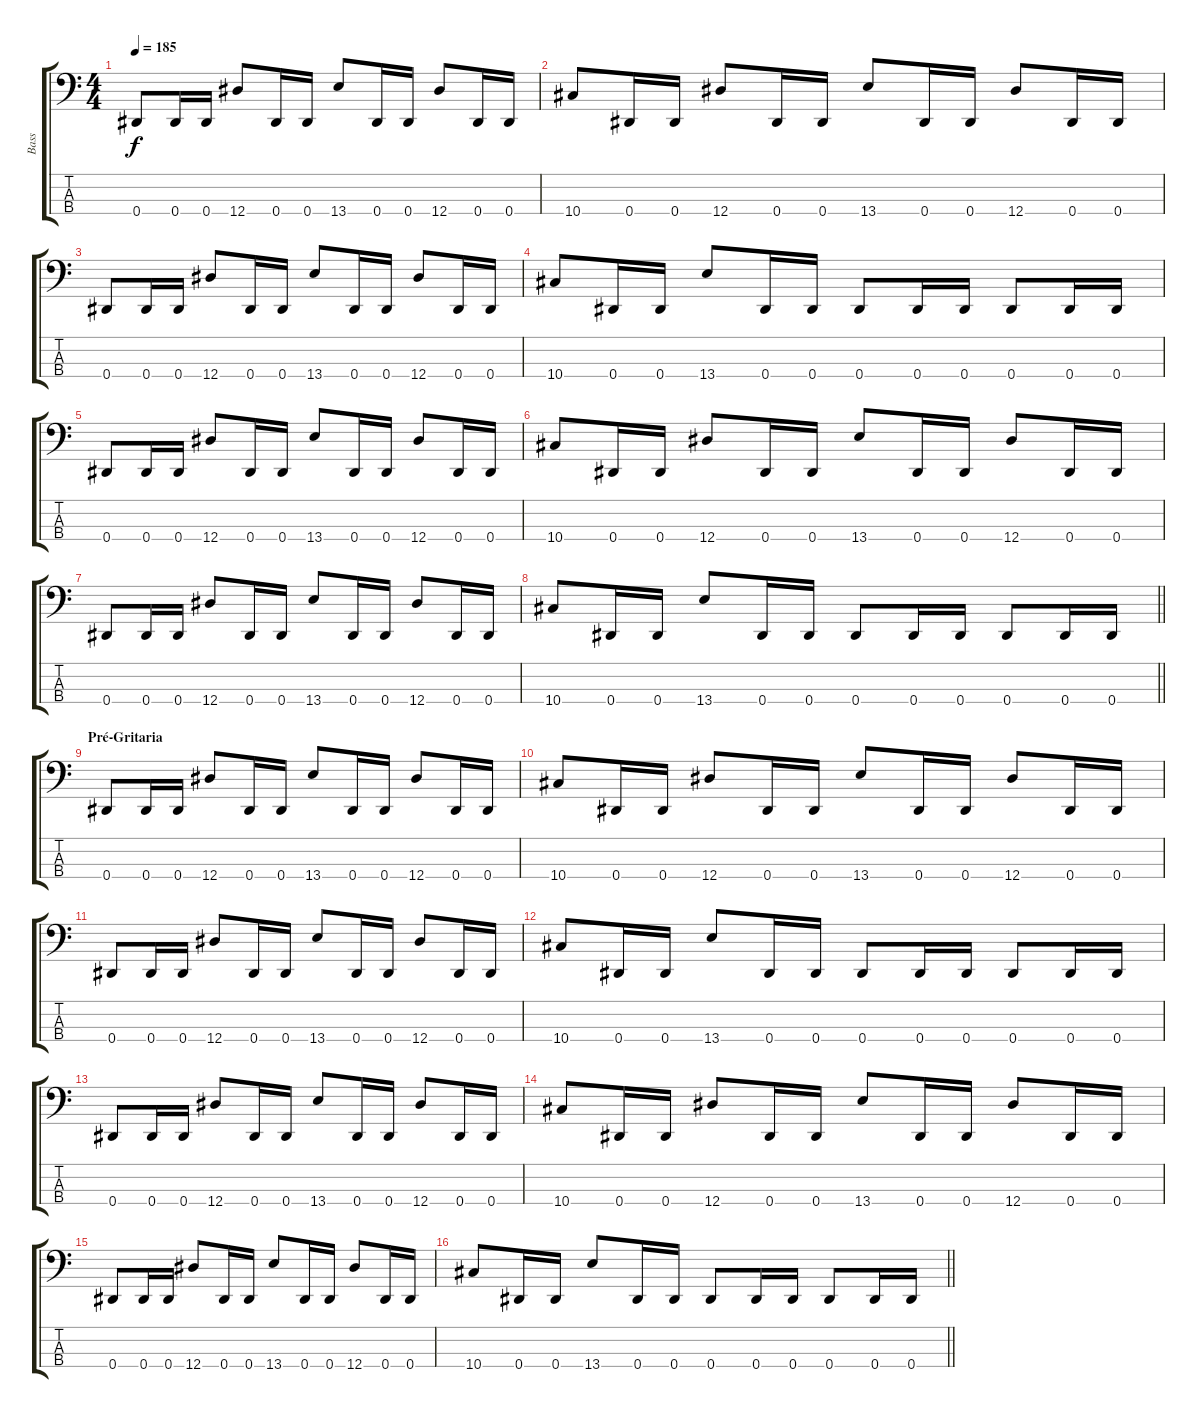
\track ("Bass" "Bass") {instrument electricbassfinger}
\staff {score tabs}
\tuning (Gb2 Db2 Ab1 Eb1) {hide}
\ts (4 4)
\tempo 185
\clef f4
\ks c
0.4.8{dy f} 0.4.16 0.4.16 12.4.8 0.4.16 0.4.16 13.4.8 0.4.16 0.4.16 12.4.8 0.4.16 0.4.16 |
10.4.8 0.4.16 0.4.16 12.4.8 0.4.16 0.4.16 13.4.8 0.4.16 0.4.16 12.4.8 0.4.16 0.4.16 |
0.4.8 0.4.16 0.4.16 12.4.8 0.4.16 0.4.16 13.4.8 0.4.16 0.4.16 12.4.8 0.4.16 0.4.16 |
10.4.8 0.4.16 0.4.16 13.4.8 0.4.16 0.4.16 0.4.8 0.4.16 0.4.16 0.4.8 0.4.16 0.4.16 |
0.4.8 0.4.16 0.4.16 12.4.8 0.4.16 0.4.16 13.4.8 0.4.16 0.4.16 12.4.8 0.4.16 0.4.16 |
10.4.8 0.4.16 0.4.16 12.4.8 0.4.16 0.4.16 13.4.8 0.4.16 0.4.16 12.4.8 0.4.16 0.4.16 |
0.4.8 0.4.16 0.4.16 12.4.8 0.4.16 0.4.16 13.4.8 0.4.16 0.4.16 12.4.8 0.4.16 0.4.16 |
\barLineRight lightlight
10.4.8 0.4.16 0.4.16 13.4.8 0.4.16 0.4.16 0.4.8 0.4.16 0.4.16 0.4.8 0.4.16 0.4.16 |
\section ("" "Pré-Gritaria")
0.4.8 0.4.16 0.4.16 12.4.8 0.4.16 0.4.16 13.4.8 0.4.16 0.4.16 12.4.8 0.4.16 0.4.16 |
10.4.8 0.4.16 0.4.16 12.4.8 0.4.16 0.4.16 13.4.8 0.4.16 0.4.16 12.4.8 0.4.16 0.4.16 |
0.4.8 0.4.16 0.4.16 12.4.8 0.4.16 0.4.16 13.4.8 0.4.16 0.4.16 12.4.8 0.4.16 0.4.16 |
10.4.8 0.4.16 0.4.16 13.4.8 0.4.16 0.4.16 0.4.8 0.4.16 0.4.16 0.4.8 0.4.16 0.4.16 |
0.4.8 0.4.16 0.4.16 12.4.8 0.4.16 0.4.16 13.4.8 0.4.16 0.4.16 12.4.8 0.4.16 0.4.16 |
10.4.8 0.4.16 0.4.16 12.4.8 0.4.16 0.4.16 13.4.8 0.4.16 0.4.16 12.4.8 0.4.16 0.4.16 |
0.4.8 0.4.16 0.4.16 12.4.8 0.4.16 0.4.16 13.4.8 0.4.16 0.4.16 12.4.8 0.4.16 0.4.16 |
\barLineRight lightlight
10.4.8 0.4.16 0.4.16 13.4.8 0.4.16 0.4.16 0.4.8 0.4.16 0.4.16 0.4.8 0.4.16 0.4.16
